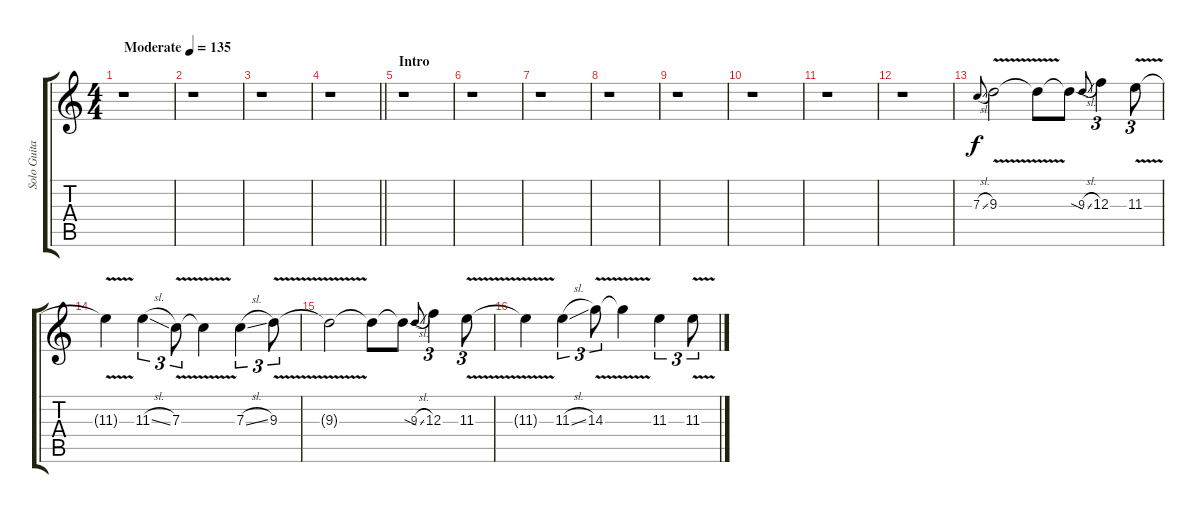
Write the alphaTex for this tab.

\track ("Solo Guitar" "Solo Guita") {instrument overdrivenguitar}
\staff {score tabs}
\tuning (D4 A3 F3 C3 G2 D2) {hide}
\ts (4 4)
\tempo (135 "Moderate")
\clef g2
\ks c
r.1{dy f instrument overdrivenguitar} |
r.1 |
r.1 |
\barLineRight lightlight
r.1 |
\section ("" "Intro")
r.1 |
r.1 |
r.1 |
r.1 |
r.1 |
r.1 |
r.1 |
r.1 |
7.3{sl}.8{gr onbeat} 9.3{v}.2 9.3{t}.8 9.3{sod t}.8 9.3{sl}.8{gr onbeat} 12.3.4{tu (3 2)} 11.3{v}.8{tu (3 2)} |
11.3{t}.4 11.3{sl}.4{tu (3 2)} 7.3{v}.8{tu (3 2)} 7.3{t}.4 7.3{sl}.4{tu (3 2)} 9.3{v}.8{tu (3 2)} |
9.3{t}.2 9.3{t}.8 9.3{sod t}.8 9.3{sl}.8{gr onbeat} 12.3.4{tu (3 2)} 11.3{v}.8{tu (3 2)} |
11.3{t}.4 11.3{sl}.4{tu (3 2)} 14.3{v}.8{tu (3 2)} 14.3{t}.4 11.3.4{tu (3 2)} 11.3{v h}.8{tu (3 2)}
